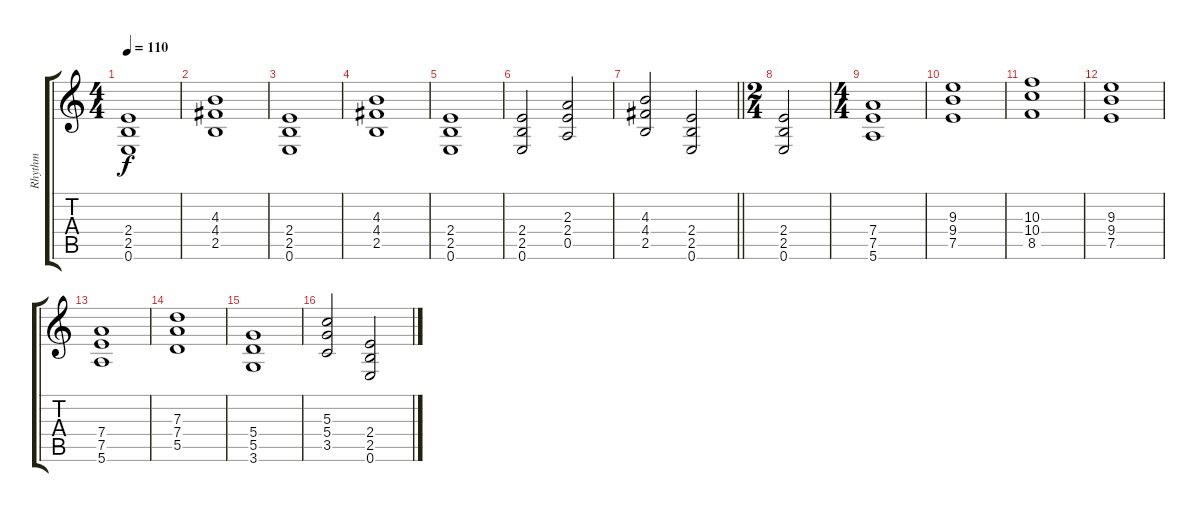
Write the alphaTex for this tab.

\track ("Rhythm" "Rhythm") {instrument distortionguitar}
\staff {score tabs}
\tuning (E4 B3 G3 D3 A2 E2) {hide}
\ts (4 4)
\section ("" " ")
\tempo 110
\clef g2
\ks c
(2.4 2.5 0.6).1{dy f} |
(4.3 4.4 2.5).1 |
(2.4 2.5 0.6).1 |
(4.3 4.4 2.5).1 |
(2.4 2.5 0.6).1 |
(2.4 2.5 0.6).2 (2.3 2.4 0.5).2 |
\barLineRight lightlight
(4.3 4.4 2.5).2 (2.4 2.5 0.6).2 |
\ts (2 4)
(2.4 2.5 0.6).2 |
\ts (4 4)
(7.4 7.5 5.6).1 |
(9.3 9.4 7.5).1 |
(10.3 10.4 8.5).1 |
(9.3 9.4 7.5).1 |
(7.4 7.5 5.6).1 |
(7.3 7.4 5.5).1 |
(5.4 5.5 3.6).1 |
(5.3 5.4 3.5).2 (2.4 2.5 0.6).2
